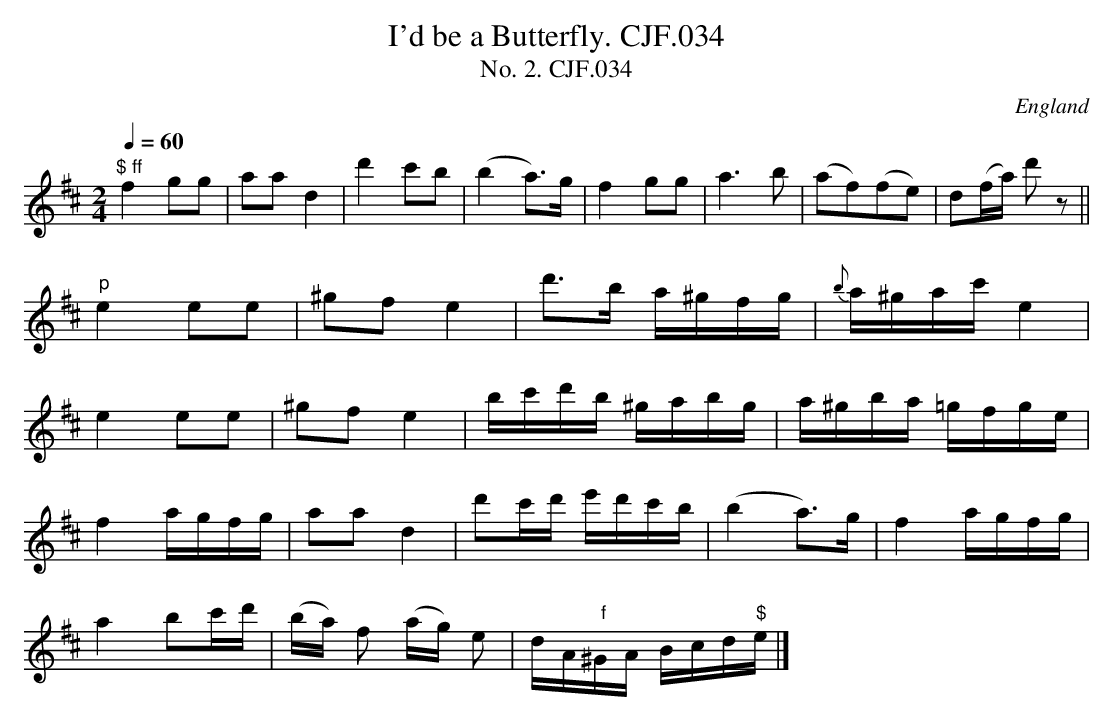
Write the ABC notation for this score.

X:1
T:I'd be a Butterfly. CJF.034
T:No. 2. CJF.034
O:England
M:2/4
L:1/16
Q:1/4=60
notC:T H Bayley Esq.
K:D major
"$ ff"f4g2g2|\
a2a2d4|d'4c'2b2|(b4a3)g|f4g2g2|a6b2|\
(a2f2)(f2e2)|d2(fa) d'2z2h||!
"p"e4e2e2|^g2f2e4|d'3b a^gfg|{b}a^gac'e4|!
e4e2e2|^g2f2e4|bc'd'b ^gabg|a^gba =gfge|!
f4agfg|a2a2d4|d'2c'd' e'd'c'b|(b4a3)g|f4agfg|!
a4b2c'd'|(ba) f2 (ag) e2|dA" f"^GA Bcd"$"e|]
